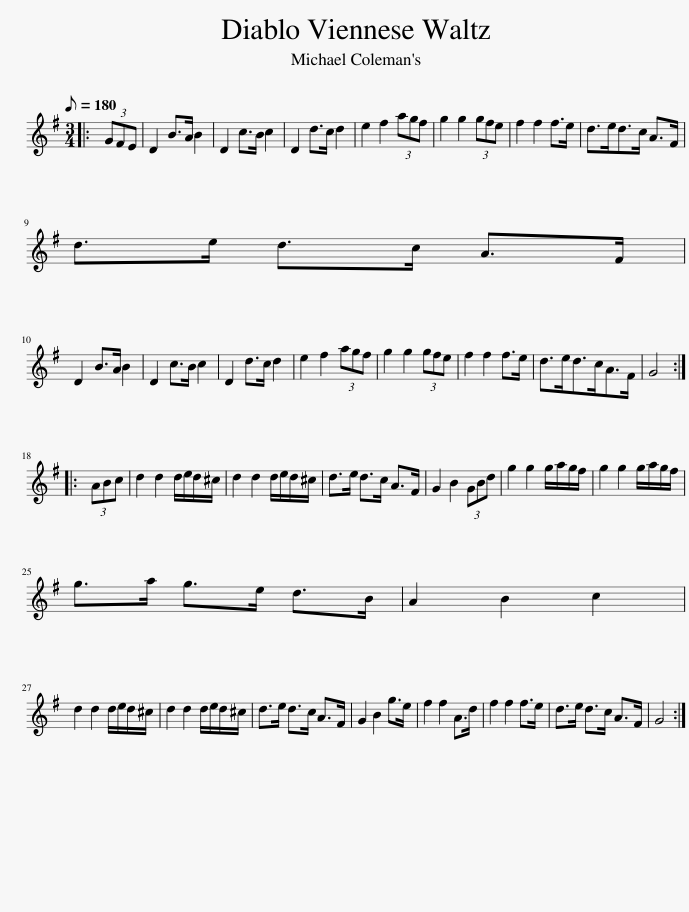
X:1
L:1/8
Q:1/8=180
M:3/4
I:linebreak $
K:G
V:1 treble
V:1
|: (3GFE | D2 B>A B2 | D2 c>B c2 | D2 d>c d2 | e2 f2 (3agf | %5
 g2 g2 (3gfe | f2 f2 f>e | d>ed>c A>F |$ d>e d>c A>F |$ D2 B>A B2 | %10
 D2 c>B c2 | D2 d>c d2 | e2 f2 (3agf | g2 g2 (3gfe | f2 f2 f>e | %15
 d>ed>cA>F | G4 ::$ (3ABc | d2 d2 d/e/d/^c/ | d2 d2 d/e/d/^c/ | %20
 d>e d>c A>F | G2 B2 (3GBd | g2 g2 g/a/g/f/ | g2 g2 g/a/g/f/ |$ g>a g>e d>B | %25
 A2 B2 c2 |$ d2 d2 d/e/d/^c/ | d2 d2 d/e/d/^c/ | d>e d>c A>F | G2 B2 g>e | %30
 f2 f2 A>d | f2 f2 f>e | d>e d>c A>F | G4 :| %34
